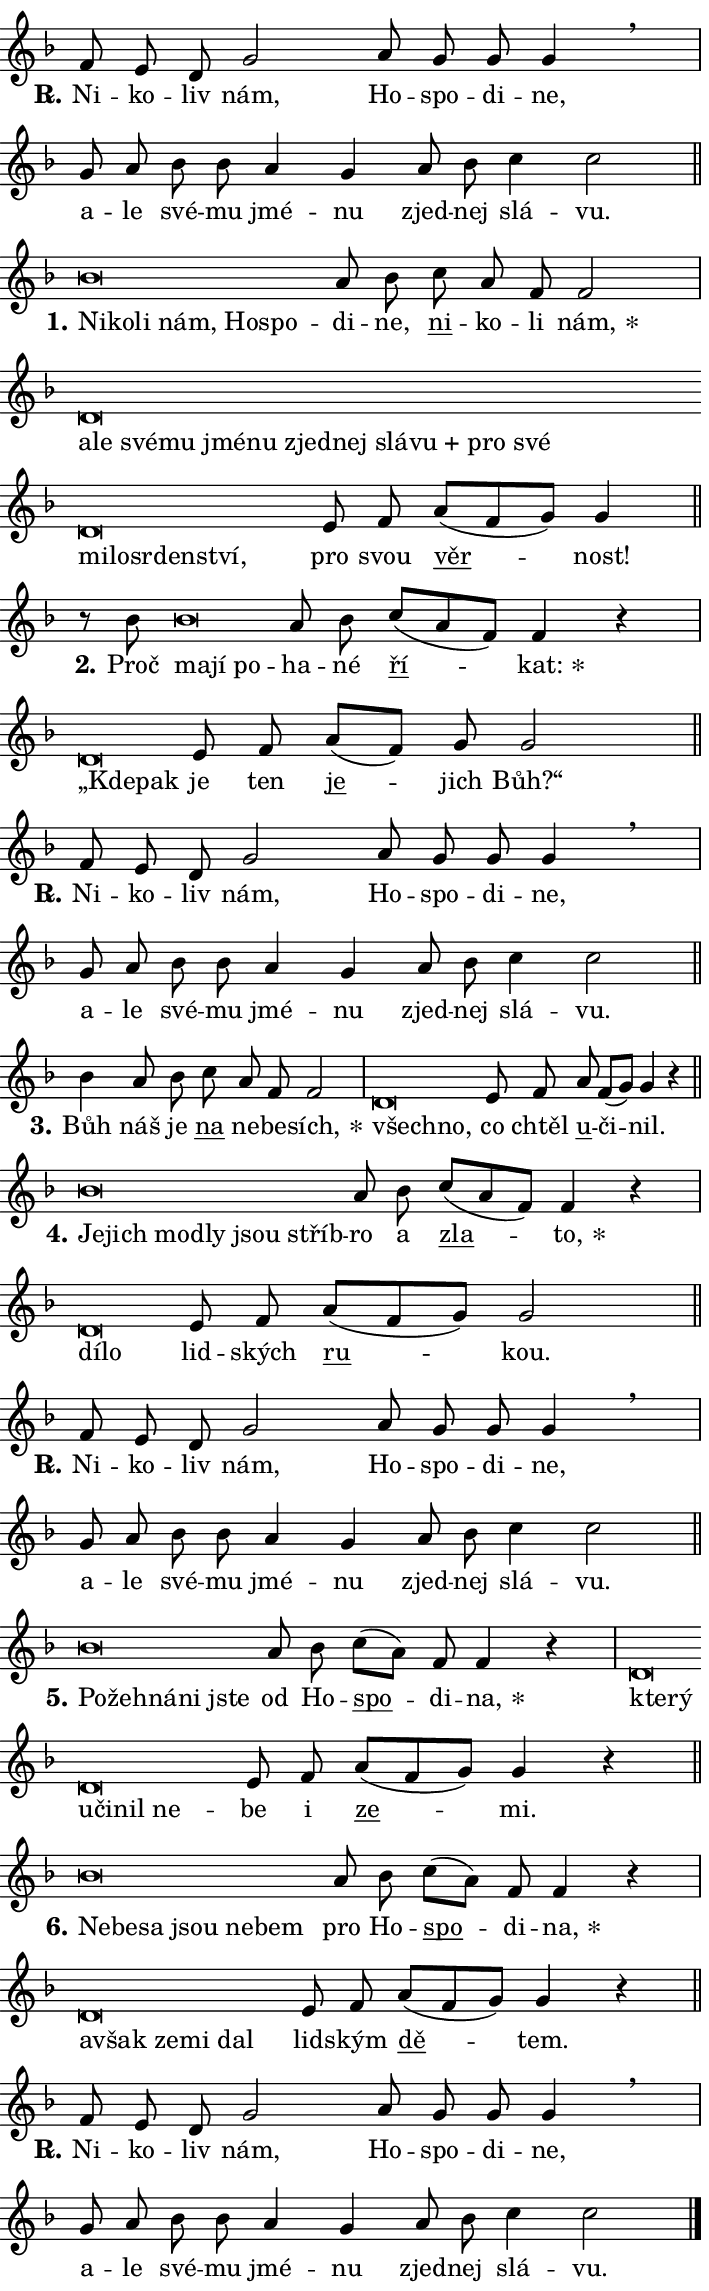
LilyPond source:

\version "2.24.0"
\header { tagline = "" }
\paper {
  indent = 0\cm
  top-margin = 0\cm
  right-margin = 0.13\cm % to fit lyric hyphens
  bottom-margin = 0\cm
  left-margin = 0\cm
  paper-width = 12\cm
  page-breaking = #ly:one-page-breaking
  system-system-spacing.basic-distance = #11
  score-system-spacing.basic-distance = #11
  ragged-last = ##f
}


%% Author: Thomas Morley
%% https://lists.gnu.org/archive/html/lilypond-user/2020-05/msg00002.html
#(define (line-position grob)
"Returns position of @var[grob} in current system:
   @code{'start}, if at first time-step
   @code{'end}, if at last time-step
   @code{'middle} otherwise
"
  (let* ((col (ly:item-get-column grob))
         (ln (ly:grob-object col 'left-neighbor))
         (rn (ly:grob-object col 'right-neighbor))
         (col-to-check-left (if (ly:grob? ln) ln col))
         (col-to-check-right (if (ly:grob? rn) rn col))
         (break-dir-left
           (and
             (ly:grob-property col-to-check-left 'non-musical #f)
             (ly:item-break-dir col-to-check-left)))
         (break-dir-right
           (and
             (ly:grob-property col-to-check-right 'non-musical #f)
             (ly:item-break-dir col-to-check-right))))
        (cond ((eqv? 1 break-dir-left) 'start)
              ((eqv? -1 break-dir-right) 'end)
              (else 'middle))))

#(define (tranparent-at-line-position vctor)
  (lambda (grob)
  "Relying on @code{line-position} select the relevant enry from @var{vctor}.
Used to determine transparency,"
    (case (line-position grob)
      ((end) (not (vector-ref vctor 0)))
      ((middle) (not (vector-ref vctor 1)))
      ((start) (not (vector-ref vctor 2))))))

noteHeadBreakVisibility =
#(define-music-function (break-visibility)(vector?)
"Makes @code{NoteHead}s transparent relying on @var{break-visibility}"
#{
  \override NoteHead.transparent =
    #(tranparent-at-line-position break-visibility)
#})

#(define delete-ledgers-for-transparent-note-heads
  (lambda (grob)
    "Reads whether a @code{NoteHead} is transparent.
If so this @code{NoteHead} is removed from @code{'note-heads} from
@var{grob}, which is supposed to be @code{LedgerLineSpanner}.
As a result ledgers are not printed for this @code{NoteHead}"
    (let* ((nhds-array (ly:grob-object grob 'note-heads))
           (nhds-list
             (if (ly:grob-array? nhds-array)
                 (ly:grob-array->list nhds-array)
                 '()))
           ;; Relies on the transparent-property being done before
           ;; Staff.LedgerLineSpanner.after-line-breaking is executed.
           ;; This is fragile ...
           (to-keep
             (remove
               (lambda (nhd)
                 (ly:grob-property nhd 'transparent #f))
               nhds-list)))
      ;; TODO find a better method to iterate over grob-arrays, similiar
      ;; to filter/remove etc for lists
      ;; For now rebuilt from scratch
      (set! (ly:grob-object grob 'note-heads)  '())
      (for-each
        (lambda (nhd)
          (ly:pointer-group-interface::add-grob grob 'note-heads nhd))
        to-keep))))

squashNotes = {
  \override NoteHead.X-extent = #'(-0.2 . 0.2)
  \override NoteHead.Y-extent = #'(-0.75 . 0)
  \override NoteHead.stencil =
    #(lambda (grob)
       (let ((pos (ly:grob-property grob 'staff-position)))
         (begin
           (if (< pos -7) (display "ERROR: Lower brevis then expected\n") (display ""))
           (if (<= pos -6) ly:text-interface::print ly:note-head::print))))
}
unSquashNotes = {
  \revert NoteHead.X-extent
  \revert NoteHead.Y-extent
  \revert NoteHead.stencil
}

hideNotes = \noteHeadBreakVisibility #begin-of-line-visible
unHideNotes = \noteHeadBreakVisibility #all-visible

% work-around for resetting accidentals
% https://lilypond.org/doc/v2.23/Documentation/notation/displaying-rhythms#unmetered-music
cadenzaMeasure = {
  \cadenzaOff
  \partial 1024 s1024
  \cadenzaOn
}

#(define-markup-command (accent layout props text) (markup?)
  "Underline accented syllable"
  (interpret-markup layout props
    #{\markup \override #'(offset . 4.3) \underline { #text }#}))

responsum = \markup \concat {
  "R" \hspace #-1.05 \path #0.1 #'((moveto 0 0.07) (lineto 0.9 0.8)) \hspace #0.05 "."
}

spaceSize = #0.6828661417322834 % exact space size for TeX Gyre Schola

\layout {
  \context {
    \Staff
    \remove "Time_signature_engraver"
    \override LedgerLineSpanner.after-line-breaking = #delete-ledgers-for-transparent-note-heads
  }
  \context {
    \Lyrics {
      \override LyricSpace.minimum-distance = \spaceSize
      \override LyricText.font-name = #"TeX Gyre Schola"
      \override LyricText.font-size = 1
      \override StanzaNumber.font-name = #"TeX Gyre Schola Bold"
      \override StanzaNumber.font-size = 1
    }
  }
  \context {
    \Score 
    \override NoteHead.text =
      #(lambda (grob) 
        (let ((pos (ly:grob-property grob 'staff-position)))
          #{\markup {
            \combine
              \halign #-0.55 \raise #(if (= pos -6) 0 0.5) \override #'(thickness . 2) \draw-line #'(3.2 . 0)
              \musicglyph "noteheads.sM1"
          }#}))
  }
}

% magnetic-lyrics.ily
%
%   written by
%     Jean Abou Samra <jean@abou-samra.fr>
%     Werner Lemberg <wl@gnu.org>
%
%   adapted by
%     Jiri Hon <jiri.hon@gmail.com>
%
% Version 2022-Apr-15

% https://www.mail-archive.com/lilypond-user@gnu.org/msg149350.html

#(define (Left_hyphen_pointer_engraver context)
   "Collect syllable-hyphen-syllable occurrences in lyrics and store
them in properties.  This engraver only looks to the left.  For
example, if the lyrics input is @code{foo -- bar}, it does the
following.

@itemize @bullet
@item
Set the @code{text} property of the @code{LyricHyphen} grob between
@q{foo} and @q{bar} to @code{foo}.

@item
Set the @code{left-hyphen} property of the @code{LyricText} grob with
text @q{foo} to the @code{LyricHyphen} grob between @q{foo} and
@q{bar}.
@end itemize

Use this auxiliary engraver in combination with the
@code{lyric-@/text::@/apply-@/magnetic-@/offset!} hook."
   (let ((hyphen #f)
         (text #f))
     (make-engraver
      (acknowledgers
       ((lyric-syllable-interface engraver grob source-engraver)
        (set! text grob)))
      (end-acknowledgers
       ((lyric-hyphen-interface engraver grob source-engraver)
        ;(when (not (grob::has-interface grob 'lyric-space-interface))
          (set! hyphen grob)));)
      ((stop-translation-timestep engraver)
       (when (and text hyphen)
         (ly:grob-set-object! text 'left-hyphen hyphen))
       (set! text #f)
       (set! hyphen #f)))))

#(define (lyric-text::apply-magnetic-offset! grob)
   "If the space between two syllables is less than the value in
property @code{LyricText@/.details@/.squash-threshold}, move the right
syllable to the left so that it gets concatenated with the left
syllable.

Use this function as a hook for
@code{LyricText@/.after-@/line-@/breaking} if the
@code{Left_@/hyphen_@/pointer_@/engraver} is active."
   (let ((hyphen (ly:grob-object grob 'left-hyphen #f)))
     (when hyphen
       (let ((left-text (ly:spanner-bound hyphen LEFT)))
         (when (grob::has-interface left-text 'lyric-syllable-interface)
           (let* ((common (ly:grob-common-refpoint grob left-text X))
                  (this-x-ext (ly:grob-extent grob common X))
                  (left-x-ext
                   (begin
                     ;; Trigger magnetism for left-text.
                     (ly:grob-property left-text 'after-line-breaking)
                     (ly:grob-extent left-text common X)))
                  ;; `delta` is the gap width between two syllables.
                  (delta (- (interval-start this-x-ext)
                            (interval-end left-x-ext)))
                  (details (ly:grob-property grob 'details))
                  (threshold (assoc-get 'squash-threshold details 0.2)))
             (when (< delta threshold)
               (let* (;; We have to manipulate the input text so that
                      ;; ligatures crossing syllable boundaries are not
                      ;; disabled.  For languages based on the Latin
                      ;; script this is essentially a beautification.
                      ;; However, for non-Western scripts it can be a
                      ;; necessity.
                      (lt (ly:grob-property left-text 'text))
                      (rt (ly:grob-property grob 'text))
                      (is-space (grob::has-interface hyphen 'lyric-space-interface))
                      (space (if is-space " " ""))
                      (extra-delta (if is-space spaceSize 0))
                      ;; Append new syllable.
                      (ltrt-space (if (and (string? lt) (string? rt))
                                (string-append lt space rt)
                                (make-concat-markup (list lt space rt))))
                      ;; Right-align `ltrt` to the right side.
                      (ltrt-space-markup (grob-interpret-markup
                               grob
                               (make-translate-markup
                                (cons (interval-length this-x-ext) 0)
                                (make-right-align-markup ltrt-space)))))
                 (begin
                   ;; Don't print `left-text`.
                   (ly:grob-set-property! left-text 'stencil #f)
                   ;; Set text and stencil (which holds all collected
                   ;; syllables so far) and shift it to the left.
                   (ly:grob-set-property! grob 'text ltrt-space)
                   (ly:grob-set-property! grob 'stencil ltrt-space-markup)
                   (ly:grob-translate-axis! grob (- (- delta extra-delta)) X))))))))))


#(define (lyric-hyphen::displace-bounds-first grob)
   ;; Make very sure this callback isn't triggered too early.
   (let ((left (ly:spanner-bound grob LEFT))
         (right (ly:spanner-bound grob RIGHT)))
     (ly:grob-property left 'after-line-breaking)
     (ly:grob-property right 'after-line-breaking)
     (ly:lyric-hyphen::print grob)))

squashThreshold = #0.4

\layout {
  \context {
    \Lyrics
    \consists #Left_hyphen_pointer_engraver
    \override LyricText.after-line-breaking =
      #lyric-text::apply-magnetic-offset!
    \override LyricHyphen.stencil = #lyric-hyphen::displace-bounds-first
    \override LyricText.details.squash-threshold = \squashThreshold
    \override LyricHyphen.minimum-distance = 0
    \override LyricHyphen.minimum-length = \squashThreshold
  }
}

squashText = \override LyricText.details.squash-threshold = 9999
unSquashText = \override LyricText.details.squash-threshold = \squashThreshold

leftText = \override LyricText.self-alignment-X = #LEFT
unLeftText = \revert LyricText.self-alignment-X

starOffset = #(lambda (grob) 
                (let ((x_offset (ly:self-alignment-interface::aligned-on-x-parent grob)))
                  (if (= x_offset 0) 0 (+ x_offset 1.2))))

star = #(define-music-function (syllable)(string?)
"Append star separator at the end of a syllable"
#{
  \once \override LyricText.X-offset = #starOffset
  \lyricmode { \markup {
    #syllable
    \override #'((font-name . "TeX Gyre Schola Bold")) \hspace #0.2 \lower #0.65 \larger "*"
  } }
#})

starAccent = #(define-music-function (syllable)(string?)
"Append star separator at the end of a syllable and make accent"
#{
  \once \override LyricText.X-offset = #starOffset
  \lyricmode { \markup {
    \accent #syllable
    \override #'((font-name . "TeX Gyre Schola Bold")) \hspace #0.2 \lower #0.65 \larger "*"
  } }
#})

breath = #(define-music-function (syllable)(string?)
"Append breathing indicator at the end of a syllable"
#{
  \lyricmode { \markup { #syllable "+" } }
#})

optionalBreath = #(define-music-function (syllable)(string?)
"Append optional breathing indicator at the end of a syllable"
#{
  \lyricmode { \markup { #syllable "(+)" } }
#})


\score {
    <<
        \new Voice = "melody" { \cadenzaOn \key f \major \relative { f'8 e d g2 a8 g g g4 \breathe \cadenzaMeasure \bar "|" g8 a bes bes a4 g \bar "" a8 bes c4 c2 \cadenzaMeasure \bar "||" \break } }
        \new Lyrics \lyricsto "melody" { \lyricmode { \set stanza = \responsum
Ni -- ko -- liv nám, Ho -- spo -- di -- ne, a -- le své -- mu jmé -- nu zjed -- nej slá -- vu. } }
    >>
    \layout {}
}

\score {
    <<
        \new Voice = "melody" { \cadenzaOn \key f \major \relative { \squashNotes bes'\breve*1/16 \hideNotes \breve*1/16 \bar "" \breve*1/16 \bar "" \breve*1/16 \bar "" \breve*1/16 \breve*1/16 \bar "" \unHideNotes \unSquashNotes a8 bes \bar "" c a f f2 \cadenzaMeasure \bar "|" \squashNotes d\breve*1/16 \hideNotes \breve*1/16 \bar "" \breve*1/16 \bar "" \breve*1/16 \bar "" \breve*1/16 \bar "" \breve*1/16 \bar "" \breve*1/16 \bar "" \breve*1/16 \bar "" \breve*1/16 \bar "" \breve*1/16 \bar "" \breve*1/16 \bar "" \breve*1/16 \bar "" \breve*1/16 \bar "" \breve*1/16 \bar "" \breve*1/16 \bar "" \breve*1/16 \breve*1/16 \bar "" \unHideNotes \unSquashNotes e8 f \bar "" a[( f g)] g4 \cadenzaMeasure \bar "||" \break } }
        \new Lyrics \lyricsto "melody" { \lyricmode { \set stanza = "1."
\leftText Ni -- \squashText ko -- li nám, Ho -- spo -- \unLeftText \unSquashText di -- ne, \markup \accent ni -- ko -- li \star nám, \leftText a -- \squashText le své -- mu jmé -- nu zjed -- nej slá -- \breath "vu" pro své mi -- lo -- sr -- den -- ství, \unLeftText \unSquashText pro svou \markup \accent věr -- nost! } }
    >>
    \layout {}
}

\score {
    <<
        \new Voice = "melody" { \cadenzaOn \key f \major \relative { r8 bes'8 \squashNotes bes\breve*1/16 \hideNotes \breve*1/16 \breve*1/16 \bar "" \unHideNotes \unSquashNotes a8 bes \bar "" c[( a f)] f4 r \cadenzaMeasure \bar "|" \squashNotes d\breve*1/16 \hideNotes \breve*1/16 \bar "" \unHideNotes \unSquashNotes e8 f \bar "" a[( f)] g g2 \cadenzaMeasure \bar "||" \break } }
        \new Lyrics \lyricsto "melody" { \lyricmode { \set stanza = "2."
Proč \leftText ma -- \squashText jí po -- \unLeftText \unSquashText ha -- né \markup \accent ří -- \star kat: \leftText „Kde -- \squashText pak \unLeftText \unSquashText je ten \markup \accent je -- jich Bůh?“ } }
    >>
    \layout {}
}

\score {
    <<
        \new Voice = "melody" { \cadenzaOn \key f \major \relative { f'8 e d g2 a8 g g g4 \breathe \cadenzaMeasure \bar "|" g8 a bes bes a4 g \bar "" a8 bes c4 c2 \cadenzaMeasure \bar "||" \break } }
        \new Lyrics \lyricsto "melody" { \lyricmode { \set stanza = \responsum
Ni -- ko -- liv nám, Ho -- spo -- di -- ne, a -- le své -- mu jmé -- nu zjed -- nej slá -- vu. } }
    >>
    \layout {}
}

\score {
    <<
        \new Voice = "melody" { \cadenzaOn \key f \major \relative { bes'4 a8 bes \bar "" c a f f2 \cadenzaMeasure \bar "|" \squashNotes d\breve*1/16 \hideNotes \breve*1/16 \bar "" \unHideNotes \unSquashNotes e8 f \bar "" a f[( g)] g4 r \cadenzaMeasure \bar "||" \break } }
        \new Lyrics \lyricsto "melody" { \lyricmode { \set stanza = "3."
Bůh náš je \markup \accent na ne -- be -- \star sích, \leftText všech -- \squashText no, \unLeftText \unSquashText co chtěl \markup \accent u -- či -- nil. } }
    >>
    \layout {}
}

\score {
    <<
        \new Voice = "melody" { \cadenzaOn \key f \major \relative { \squashNotes bes'\breve*1/16 \hideNotes \breve*1/16 \bar "" \breve*1/16 \bar "" \breve*1/16 \bar "" \breve*1/16 \breve*1/16 \bar "" \unHideNotes \unSquashNotes a8 bes \bar "" c[( a f)] f4 r \cadenzaMeasure \bar "|" \squashNotes d\breve*1/16 \hideNotes \breve*1/16 \bar "" \unHideNotes \unSquashNotes e8 f \bar "" a[( f g)] g2 \cadenzaMeasure \bar "||" \break } }
        \new Lyrics \lyricsto "melody" { \lyricmode { \set stanza = "4."
\leftText Je -- \squashText jich mo -- dly jsou stříb -- \unLeftText \unSquashText ro a \markup \accent zla -- \star to, \leftText dí -- \squashText lo \unLeftText \unSquashText lid -- ských \markup \accent ru -- kou. } }
    >>
    \layout {}
}

\score {
    <<
        \new Voice = "melody" { \cadenzaOn \key f \major \relative { f'8 e d g2 a8 g g g4 \breathe \cadenzaMeasure \bar "|" g8 a bes bes a4 g \bar "" a8 bes c4 c2 \cadenzaMeasure \bar "||" \break } }
        \new Lyrics \lyricsto "melody" { \lyricmode { \set stanza = \responsum
Ni -- ko -- liv nám, Ho -- spo -- di -- ne, a -- le své -- mu jmé -- nu zjed -- nej slá -- vu. } }
    >>
    \layout {}
}

\score {
    <<
        \new Voice = "melody" { \cadenzaOn \key f \major \relative { \squashNotes bes'\breve*1/16 \hideNotes \breve*1/16 \bar "" \breve*1/16 \bar "" \breve*1/16 \breve*1/16 \bar "" \unHideNotes \unSquashNotes a8 bes \bar "" c[( a)] f f4 r \cadenzaMeasure \bar "|" \squashNotes d\breve*1/16 \hideNotes \breve*1/16 \bar "" \breve*1/16 \bar "" \breve*1/16 \bar "" \breve*1/16 \breve*1/16 \bar "" \unHideNotes \unSquashNotes e8 f \bar "" a[( f g)] g4 r \cadenzaMeasure \bar "||" \break } }
        \new Lyrics \lyricsto "melody" { \lyricmode { \set stanza = "5."
\leftText Po -- \squashText žeh -- ná -- ni jste \unLeftText \unSquashText od Ho -- \markup \accent spo -- di -- \star na, \leftText kte -- \squashText rý u -- či -- nil ne -- \unLeftText \unSquashText be i \markup \accent ze -- mi. } }
    >>
    \layout {}
}

\score {
    <<
        \new Voice = "melody" { \cadenzaOn \key f \major \relative { \squashNotes bes'\breve*1/16 \hideNotes \breve*1/16 \bar "" \breve*1/16 \bar "" \breve*1/16 \bar "" \breve*1/16 \breve*1/16 \bar "" \unHideNotes \unSquashNotes a8 bes \bar "" c[( a)] f f4 r \cadenzaMeasure \bar "|" \squashNotes d\breve*1/16 \hideNotes \breve*1/16 \bar "" \breve*1/16 \bar "" \breve*1/16 \breve*1/16 \bar "" \unHideNotes \unSquashNotes e8 f \bar "" a[( f g)] g4 r \cadenzaMeasure \bar "||" \break } }
        \new Lyrics \lyricsto "melody" { \lyricmode { \set stanza = "6."
\leftText Ne -- \squashText be -- sa jsou ne -- bem \unLeftText \unSquashText pro Ho -- \markup \accent spo -- di -- \star na, \leftText a -- \squashText však ze -- mi dal \unLeftText \unSquashText lid -- ským \markup \accent dě -- tem. } }
    >>
    \layout {}
}

\score {
    <<
        \new Voice = "melody" { \cadenzaOn \key f \major \relative { f'8 e d g2 a8 g g g4 \breathe \cadenzaMeasure \bar "|" g8 a bes bes a4 g \bar "" a8 bes c4 c2 \cadenzaMeasure \bar "||" \break } \bar "|." }
        \new Lyrics \lyricsto "melody" { \lyricmode { \set stanza = \responsum
Ni -- ko -- liv nám, Ho -- spo -- di -- ne, a -- le své -- mu jmé -- nu zjed -- nej slá -- vu. } }
    >>
    \layout {}
}
